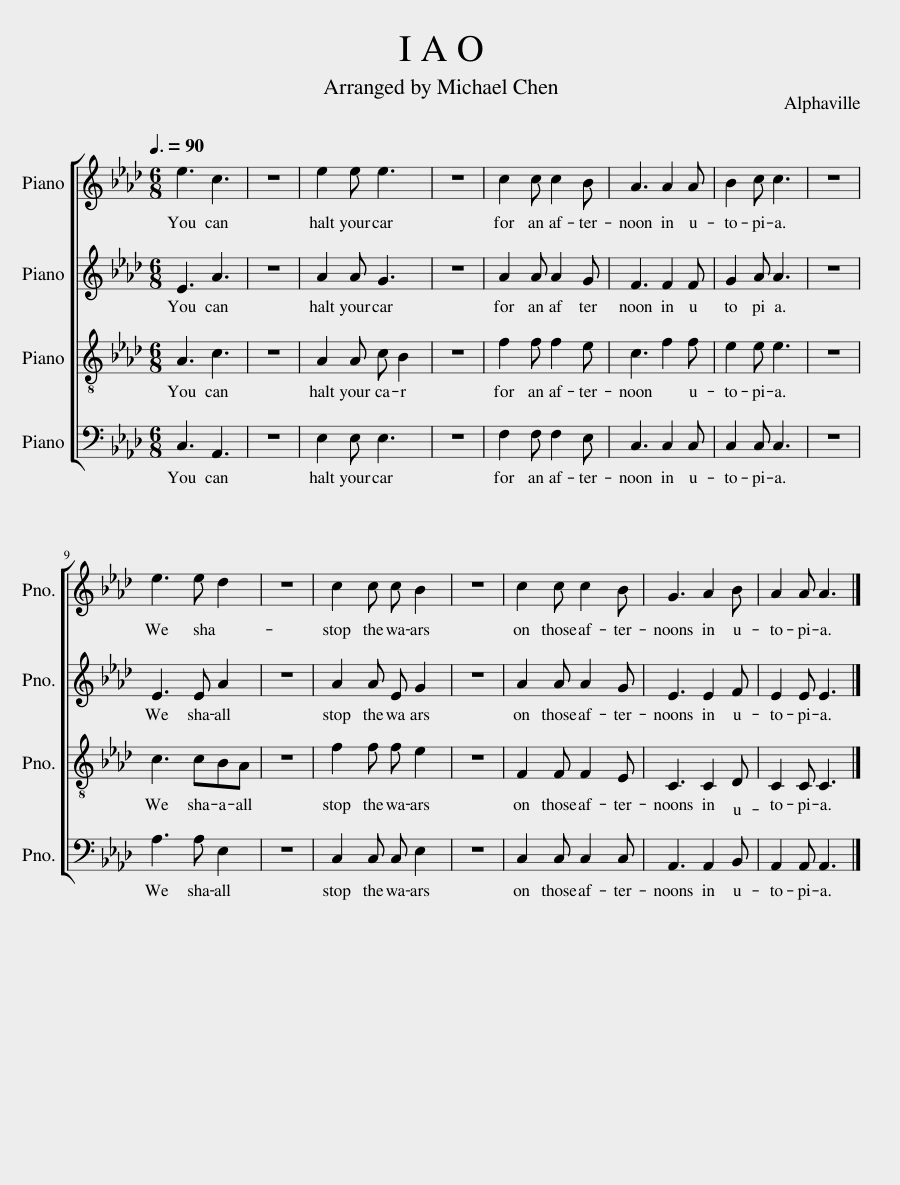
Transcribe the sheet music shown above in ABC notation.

X:1
%%score [ 1 2 3 4 ]
L:1/8
Q:3/8=90
M:6/8
I:linebreak $
K:Ab
V:1 treble
V:2 treble
V:3 treble-8
V:4 bass
V:1
 e3 c3 | z6 | e2 e e3 | z6 | c2 c c2 B | %5
 A3 A2 A | B2 c c3 | z6 |$ e3 e d2 | z6 | %10
 c2 c c B2 | z6 | c2 c c2 B | G3 A2 B | A2 A A3 |] %15
V:2
 E3 A3 | z6 | A2 A G3 | z6 | A2 A A2 G | %5
 F3 F2 F | G2 A A3 | z6 |$ E3 E A2 | z6 | %10
 A2 A E G2 | z6 | A2 A A2 G | E3 E2 F | E2 E E3 |] %15
V:3
 A3 c3 | z6 | A2 A c B2 | z6 | f2 f f2 e | %5
 c3 f2 f | e2 e e3 | z6 |$ c3 cBA | z6 | %10
 f2 f f e2 | z6 | F2 F F2 E | C3 C2 D | C2 C C3 |] %15
V:4
 C,3 A,,3 | z6 | E,2 E, E,3 | z6 | F,2 F, F,2 E, | %5
 C,3 C,2 C, | C,2 C, C,3 | z6 |$ A,3 A, E,2 | z6 | %10
 C,2 C, C, E,2 | z6 | C,2 C, C,2 C, | A,,3 A,,2 B,, | A,,2 A,, A,,3 |] %15
